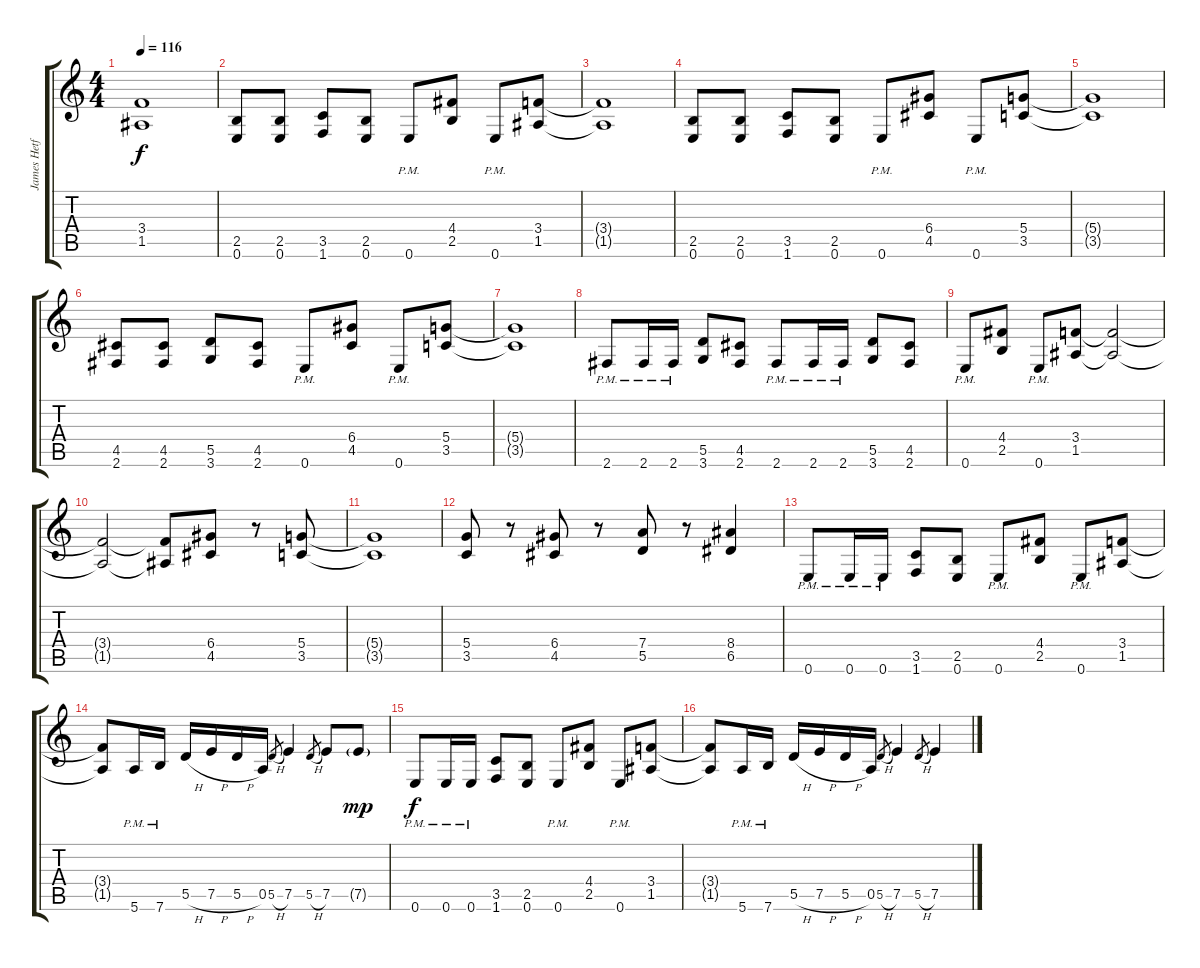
\track ("James Hetfield" "James Hetf") {instrument overdrivenguitar}
\staff {score tabs}
\tuning (E4 B3 G3 D3 A2 E2) {hide}
\ts (4 4)
\tempo 116
\clef g2
\ks c
(3.4{t} 1.5{t}).1{dy f} |
(2.5 0.6).8 (2.5 0.6).8 (3.5 1.6).8 (2.5 0.6).8 0.6{pm}.8 (4.4 2.5).8 0.6{pm}.8 (3.4 1.5).8 |
(3.4{t} 1.5{t}).1 |
(2.5 0.6).8 (2.5 0.6).8 (3.5 1.6).8 (2.5 0.6).8 0.6{pm}.8 (6.4 4.5).8 0.6{pm}.8 (5.4 3.5).8 |
(5.4{t} 3.5{t}).1 |
(4.5 2.6).8 (4.5 2.6).8 (5.5 3.6).8 (4.5 2.6).8 0.6{pm}.8 (6.4 4.5).8 0.6{pm}.8 (5.4 3.5).8 |
(5.4{t} 3.5{t}).1 |
2.6{pm}.8 2.6{pm}.16 2.6{pm}.16 (5.5 3.6).8 (4.5 2.6).8 2.6{pm}.8 2.6{pm}.16 2.6{pm}.16 (5.5 3.6).8 (4.5 2.6).8 |
0.6{pm}.8 (4.4 2.5).8 0.6{pm}.8 (3.4 1.5).8 (3.4{t} 1.5{t}).2 |
(3.4{t} 1.5{t}).2 (3.4{t} 1.5{t}).8 (6.4 4.5).8 r.8 (5.4 3.5).8 |
(5.4{t} 3.5{t}).1 |
(5.4 3.5).8 r.8 (6.4 4.5).8 r.8 (7.4 5.5).8 r.8 (8.4 6.5).4 |
0.6{pm}.8 0.6{pm}.16 0.6{pm}.16 (3.5 1.6).8 (2.5 0.6).8 0.6{pm}.8 (4.4 2.5).8 0.6{pm}.8 (3.4 1.5).8 |
(3.4{t} 1.5{t}).8 5.6{pm}.16 7.6{pm}.16 5.5{h}.16 7.5{h}.16 5.5{h}.16 0.5.16 5.5{h}.8{gr} 7.5.4 5.5{h}.8{gr} 7.5.8 7.5{g}.8{dy mp} |
0.6{pm}.8{dy f} 0.6{pm}.16 0.6{pm}.16 (3.5 1.6).8 (2.5 0.6).8 0.6{pm}.8 (4.4 2.5).8 0.6{pm}.8 (3.4 1.5).8 |
(3.4{t} 1.5{t}).8 5.6{pm}.16 7.6{pm}.16 5.5{h}.16 7.5{h}.16 5.5{h}.16 0.5.16 5.5{h}.8{gr} 7.5.4 5.5{h}.8{gr} 7.5.4
